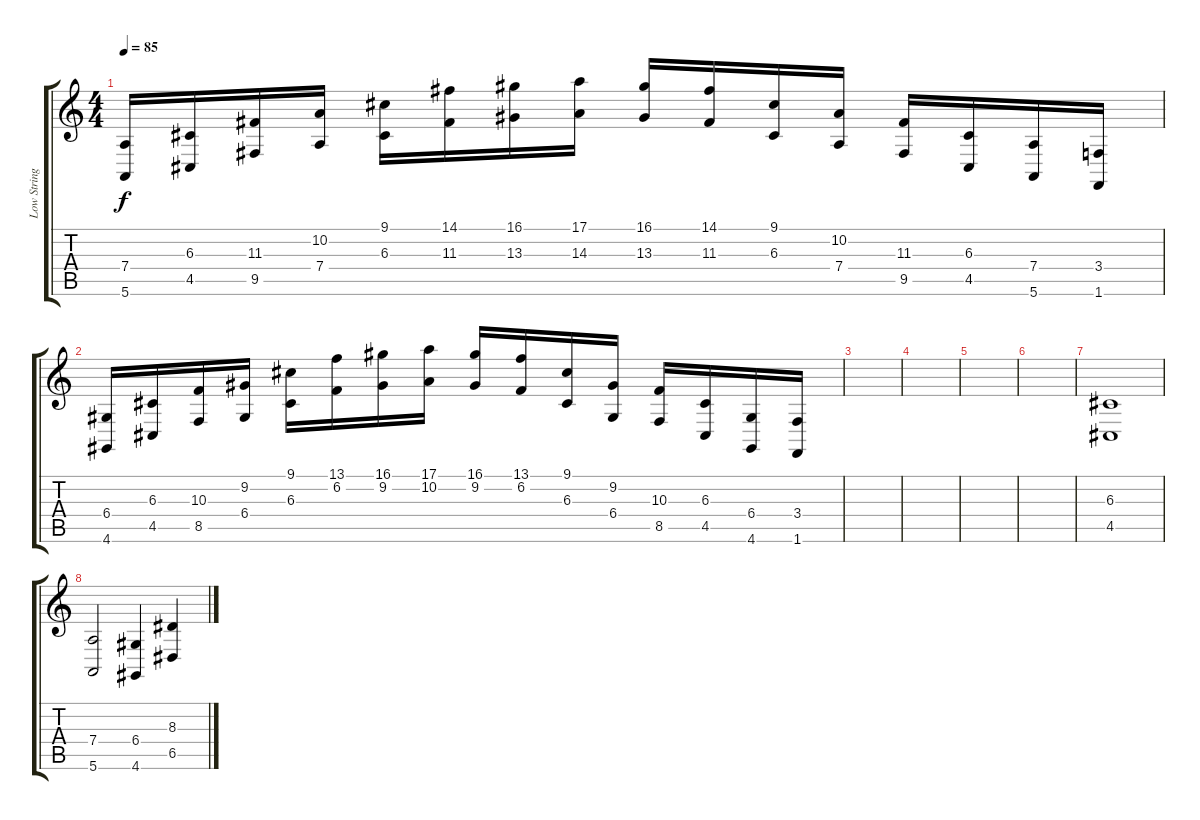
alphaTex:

\track ("Low Strings 2" "Low String") {instrument stringensemble1}
\staff {score tabs}
\tuning (E4 B3 G3 D3 A2 E2) {hide}
\ts (4 4)
\tempo 85
\clef g2
\ks c
(7.4 5.6).16{dy f} (6.3 4.5).16 (11.3 9.5).16 (10.2 7.4).16 (9.1 6.3).16 (14.1 11.3).16 (16.1 13.3).16 (17.1 14.3).16 (16.1 13.3).16 (14.1 11.3).16 (9.1 6.3).16 (10.2 7.4).16 (11.3 9.5).16 (6.3 4.5).16 (7.4 5.6).16 (3.4 1.6).16 |
(6.4 4.6).16 (6.3 4.5).16 (10.3 8.5).16 (9.2 6.4).16 (9.1 6.3).16 (13.1 6.2).16 (16.1 9.2).16 (17.1 10.2).16 (16.1 9.2).16 (13.1 6.2).16 (9.1 6.3).16 (9.2 6.4).16 (10.3 8.5).16 (6.3 4.5).16 (6.4 4.6).16 (3.4 1.6).16 |
|
|
|
|
(6.3 4.5).1 |
(7.4 5.6).2 (6.4 4.6).4 (8.3 6.5).4
